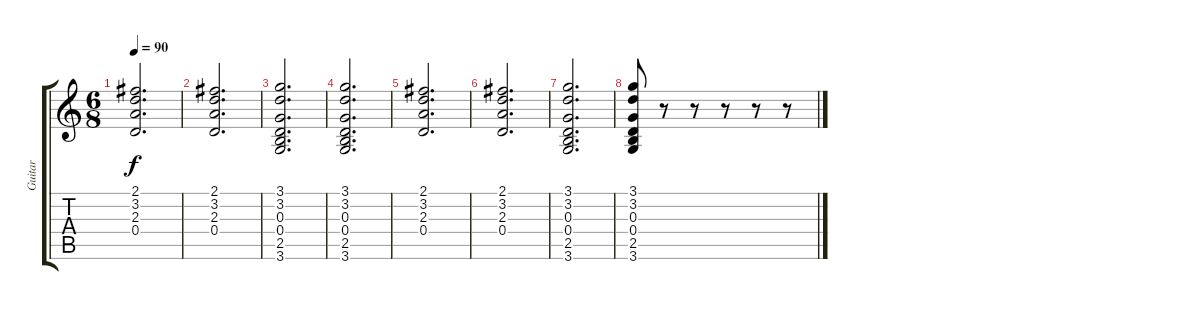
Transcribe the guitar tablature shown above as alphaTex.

\track ("Guitar" "Guitar") {instrument acousticguitarsteel}
\staff {score tabs}
\tuning (E4 B3 G3 D3 A2 E2) {hide}
\ts (6 8)
\tempo 90
\clef g2
\ks c
(2.1 3.2 2.3 0.4).2{d dy f} |
(2.1 3.2 2.3 0.4).2{d} |
(3.1 3.2 0.3 0.4 2.5 3.6).2{d} |
(3.1 3.2 0.3 0.4 2.5 3.6).2{d} |
(2.1 3.2 2.3 0.4).2{d} |
(2.1 3.2 2.3 0.4).2{d} |
(3.1 3.2 0.3 0.4 2.5 3.6).2{d} |
(3.1 3.2 0.3 0.4 2.5 3.6).8 r.8 r.8 r.8 r.8 r.8
